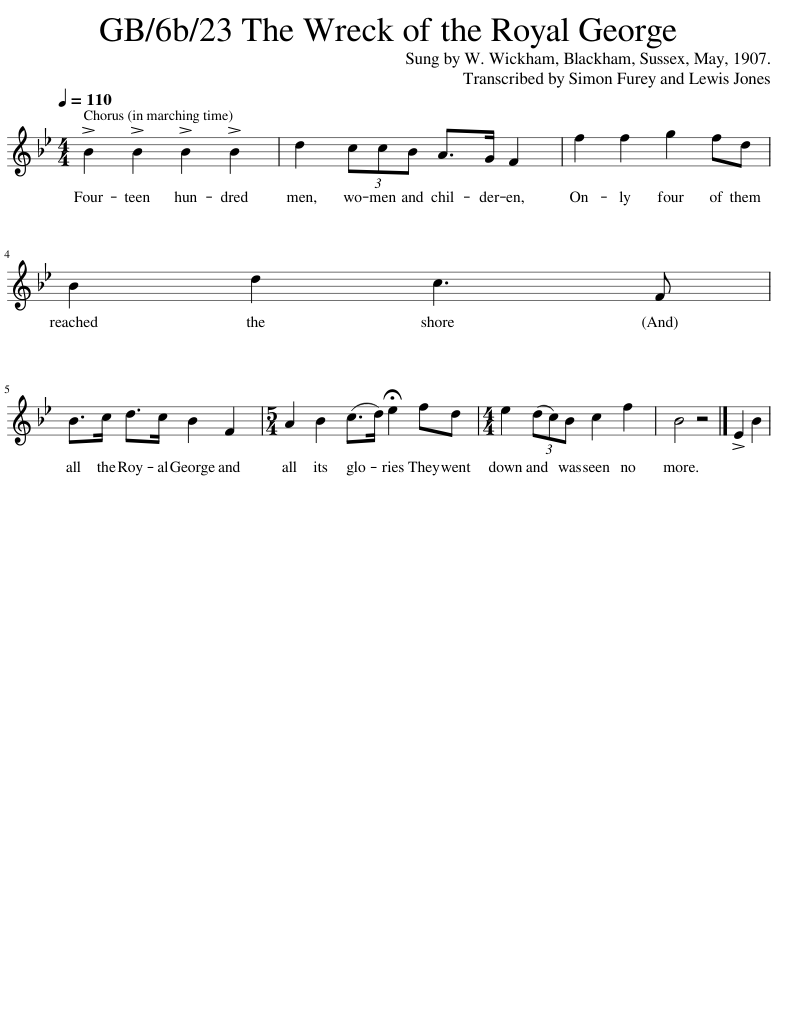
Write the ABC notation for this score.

X:1
L:1/8
Q:1/4=110
M:4/4
I:linebreak $
K:Bb
V:1 treble
V:1
 !>!B2 !>!B2 !>!B2 !>!B2 | d2 (3ccB A>G F2 | f2 f2 g2 fd |$ B2 d2 c3 F |$ B>c d>c B2 F2 | %5
[M:5/4] A2 B2 (c>d) !fermata!e2 fd |[M:4/4] e2 (3(dc)B c2 f2 | B4 z4 |] !>!E2 B2 | %9
